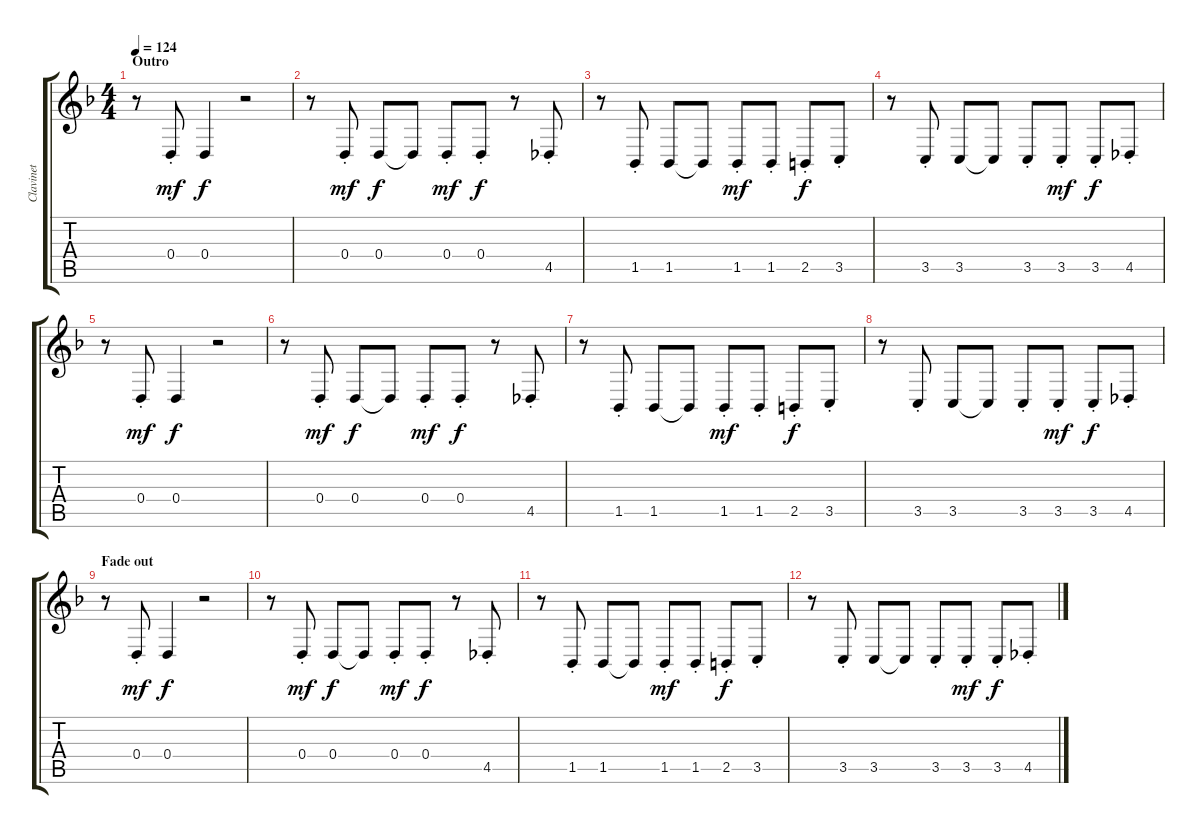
\track ("Clavinet" "Clavinet") {instrument clavinet}
\staff {score tabs}
\tuning (E4 B3 G3 D3 A2 E2) {hide}
\ts (4 4)
\section ("" "Outro")
\tempo 124
\clef g2
\ks f
r.8{dy f} 0.4{st}.8{dy mf} 0.4.4{dy f} r.2 |
r.8 0.4{st}.8{dy mf} 0.4.8{dy f} 0.4{t}.8 0.4{st}.8{dy mf} 0.4{st}.8{dy f} r.8 4.5{st}.8 |
r.8 1.5{st}.8 1.5.8 1.5{t}.8 1.5{st}.8{dy mf} 1.5{st}.8 2.5{st}.8{dy f} 3.5{st}.8 |
r.8 3.5{st}.8 3.5.8 3.5{t}.8 3.5{st}.8 3.5{st}.8{dy mf} 3.5{st}.8{dy f} 4.5{st}.8 |
r.8 0.4{st}.8{dy mf} 0.4.4{dy f} r.2 |
r.8 0.4{st}.8{dy mf} 0.4.8{dy f} 0.4{t}.8 0.4{st}.8{dy mf} 0.4{st}.8{dy f} r.8 4.5{st}.8 |
r.8 1.5{st}.8 1.5.8 1.5{t}.8 1.5{st}.8{dy mf} 1.5{st}.8 2.5{st}.8{dy f} 3.5{st}.8 |
r.8 3.5{st}.8 3.5.8 3.5{t}.8 3.5{st}.8 3.5{st}.8{dy mf} 3.5{st}.8{dy f} 4.5{st}.8 |
\section ("" "Fade out")
r.8 0.4{st}.8{dy mf} 0.4.4{dy f} r.2 |
r.8 0.4{st}.8{dy mf} 0.4.8{dy f} 0.4{t}.8 0.4{st}.8{dy mf} 0.4{st}.8{dy f} r.8 4.5{st}.8 |
r.8 1.5{st}.8 1.5.8 1.5{t}.8 1.5{st}.8{dy mf} 1.5{st}.8 2.5{st}.8{dy f} 3.5{st}.8 |
r.8 3.5{st}.8 3.5.8 3.5{t}.8 3.5{st}.8 3.5{st}.8{dy mf} 3.5{st}.8{dy f} 4.5{st}.8
